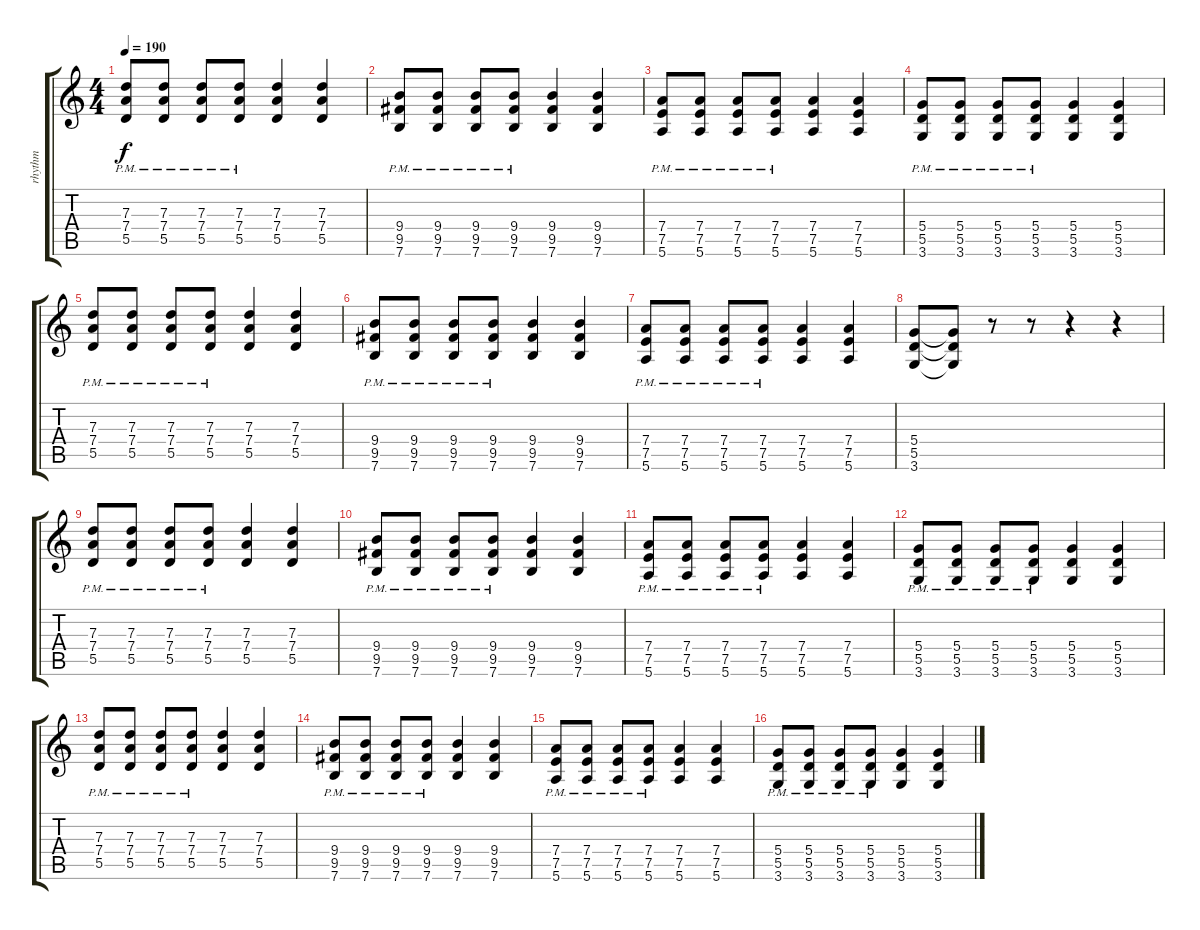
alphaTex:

\track ("rhythm" "rhythm") {instrument distortionguitar}
\staff {score tabs}
\tuning (E4 B3 G3 D3 A2 E2) {hide}
\ts (4 4)
\tempo 190
\clef g2
\ks c
(7.3{pm} 7.4{pm} 5.5{pm}).8{dy f} (7.3{pm} 7.4{pm} 5.5{pm}).8 (7.3{pm} 7.4{pm} 5.5{pm}).8 (7.3{pm} 7.4{pm} 5.5{pm}).8 (7.3 7.4 5.5).4 (7.3 7.4 5.5).4 |
(9.4{pm} 9.5{pm} 7.6{pm}).8 (9.4{pm} 9.5{pm} 7.6{pm}).8 (9.4{pm} 9.5{pm} 7.6{pm}).8 (9.4{pm} 9.5{pm} 7.6{pm}).8 (9.4 9.5 7.6).4 (9.4 9.5 7.6).4 |
(7.4{pm} 7.5{pm} 5.6{pm}).8 (7.4{pm} 7.5{pm} 5.6{pm}).8 (7.4{pm} 7.5{pm} 5.6{pm}).8 (7.4{pm} 7.5{pm} 5.6{pm}).8 (7.4 7.5 5.6).4 (7.4 7.5 5.6).4 |
(5.4{pm} 5.5{pm} 3.6{pm}).8 (5.4{pm} 5.5{pm} 3.6{pm}).8 (5.4{pm} 5.5{pm} 3.6{pm}).8 (5.4{pm} 5.5{pm} 3.6{pm}).8 (5.4 5.5 3.6).4 (5.4 5.5 3.6).4 |
(7.3{pm} 7.4{pm} 5.5{pm}).8 (7.3{pm} 7.4{pm} 5.5{pm}).8 (7.3{pm} 7.4{pm} 5.5{pm}).8 (7.3{pm} 7.4{pm} 5.5{pm}).8 (7.3 7.4 5.5).4 (7.3 7.4 5.5).4 |
(9.4{pm} 9.5{pm} 7.6{pm}).8 (9.4{pm} 9.5{pm} 7.6{pm}).8 (9.4{pm} 9.5{pm} 7.6{pm}).8 (9.4{pm} 9.5{pm} 7.6{pm}).8 (9.4 9.5 7.6).4 (9.4 9.5 7.6).4 |
(7.4{pm} 7.5{pm} 5.6{pm}).8 (7.4{pm} 7.5{pm} 5.6{pm}).8 (7.4{pm} 7.5{pm} 5.6{pm}).8 (7.4{pm} 7.5{pm} 5.6{pm}).8 (7.4 7.5 5.6).4 (7.4 7.5 5.6).4 |
(5.4 5.5 3.6).8 (5.4{t} 5.5{t} 3.6{t}).8 r.8 r.8 r.4 r.4 |
\section ("" "")
(7.3{pm} 7.4{pm} 5.5{pm}).8 (7.3{pm} 7.4{pm} 5.5{pm}).8 (7.3{pm} 7.4{pm} 5.5{pm}).8 (7.3{pm} 7.4{pm} 5.5{pm}).8 (7.3 7.4 5.5).4 (7.3 7.4 5.5).4 |
(9.4{pm} 9.5{pm} 7.6{pm}).8 (9.4{pm} 9.5{pm} 7.6{pm}).8 (9.4{pm} 9.5{pm} 7.6{pm}).8 (9.4{pm} 9.5{pm} 7.6{pm}).8 (9.4 9.5 7.6).4 (9.4 9.5 7.6).4 |
(7.4{pm} 7.5{pm} 5.6{pm}).8 (7.4{pm} 7.5{pm} 5.6{pm}).8 (7.4{pm} 7.5{pm} 5.6{pm}).8 (7.4{pm} 7.5{pm} 5.6{pm}).8 (7.4 7.5 5.6).4 (7.4 7.5 5.6).4 |
(5.4{pm} 5.5{pm} 3.6{pm}).8 (5.4{pm} 5.5{pm} 3.6{pm}).8 (5.4{pm} 5.5{pm} 3.6{pm}).8 (5.4{pm} 5.5{pm} 3.6{pm}).8 (5.4 5.5 3.6).4 (5.4 5.5 3.6).4 |
(7.3{pm} 7.4{pm} 5.5{pm}).8 (7.3{pm} 7.4{pm} 5.5{pm}).8 (7.3{pm} 7.4{pm} 5.5{pm}).8 (7.3{pm} 7.4{pm} 5.5{pm}).8 (7.3 7.4 5.5).4 (7.3 7.4 5.5).4 |
(9.4{pm} 9.5{pm} 7.6{pm}).8 (9.4{pm} 9.5{pm} 7.6{pm}).8 (9.4{pm} 9.5{pm} 7.6{pm}).8 (9.4{pm} 9.5{pm} 7.6{pm}).8 (9.4 9.5 7.6).4 (9.4 9.5 7.6).4 |
(7.4{pm} 7.5{pm} 5.6{pm}).8 (7.4{pm} 7.5{pm} 5.6{pm}).8 (7.4{pm} 7.5{pm} 5.6{pm}).8 (7.4{pm} 7.5{pm} 5.6{pm}).8 (7.4 7.5 5.6).4 (7.4 7.5 5.6).4 |
(5.4{pm} 5.5{pm} 3.6{pm}).8 (5.4{pm} 5.5{pm} 3.6{pm}).8 (5.4{pm} 5.5{pm} 3.6{pm}).8 (5.4{pm} 5.5{pm} 3.6{pm}).8 (5.4 5.5 3.6).4 (5.4 5.5 3.6).4
